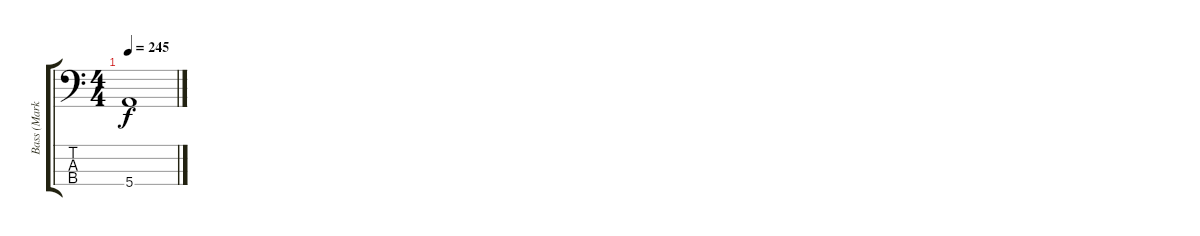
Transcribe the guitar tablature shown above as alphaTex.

\track ("Bass (Mark Hoppus)" "Bass (Mark") {instrument electricbasspick}
\staff {score tabs}
\tuning (G2 D2 A1 E1) {hide}
\ts (4 4)
\tempo 245
\clef f4
\ks c
5.4{t}.1{dy f}
